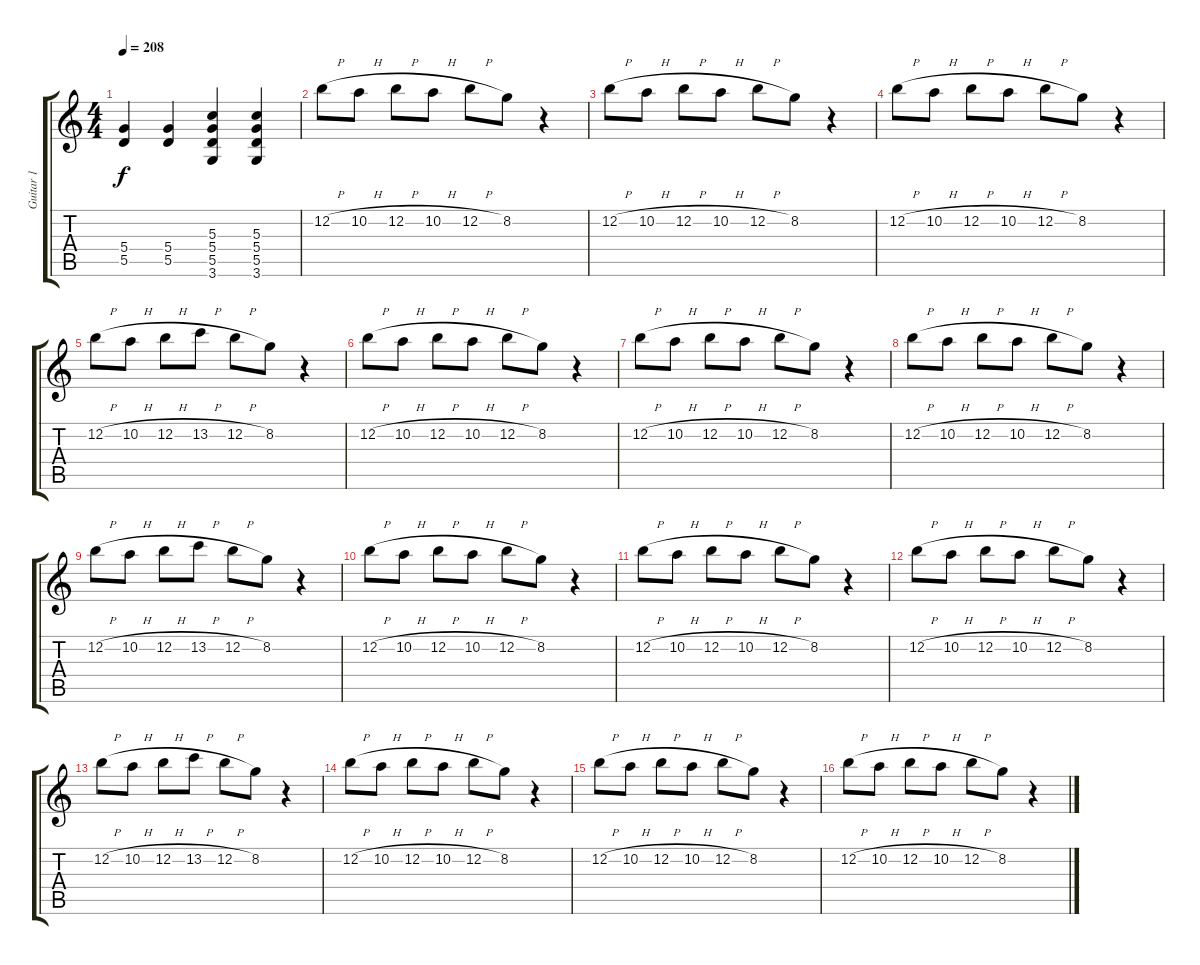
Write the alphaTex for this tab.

\track ("Guitar 1" "Guitar 1") {instrument distortionguitar}
\staff {score tabs}
\tuning (E4 B3 G3 D3 A2 E2) {hide}
\ts (4 4)
\tempo 208
\clef g2
\ks c
(5.4 5.5).4{dy f} (5.4 5.5).4 (5.3 5.4 5.5 3.6).4 (5.3 5.4 5.5 3.6).4 |
12.2{h}.8 10.2{h}.8 12.2{h}.8 10.2{h}.8 12.2{h}.8 8.2.8 r.4 |
12.2{h}.8 10.2{h}.8 12.2{h}.8 10.2{h}.8 12.2{h}.8 8.2.8 r.4 |
12.2{h}.8 10.2{h}.8 12.2{h}.8 10.2{h}.8 12.2{h}.8 8.2.8 r.4 |
12.2{h}.8 10.2{h}.8 12.2{h}.8 13.2{h}.8 12.2{h}.8 8.2.8 r.4 |
12.2{h}.8 10.2{h}.8 12.2{h}.8 10.2{h}.8 12.2{h}.8 8.2.8 r.4 |
12.2{h}.8 10.2{h}.8 12.2{h}.8 10.2{h}.8 12.2{h}.8 8.2.8 r.4 |
12.2{h}.8 10.2{h}.8 12.2{h}.8 10.2{h}.8 12.2{h}.8 8.2.8 r.4 |
12.2{h}.8 10.2{h}.8 12.2{h}.8 13.2{h}.8 12.2{h}.8 8.2.8 r.4 |
12.2{h}.8 10.2{h}.8 12.2{h}.8 10.2{h}.8 12.2{h}.8 8.2.8 r.4 |
12.2{h}.8 10.2{h}.8 12.2{h}.8 10.2{h}.8 12.2{h}.8 8.2.8 r.4 |
12.2{h}.8 10.2{h}.8 12.2{h}.8 10.2{h}.8 12.2{h}.8 8.2.8 r.4 |
12.2{h}.8 10.2{h}.8 12.2{h}.8 13.2{h}.8 12.2{h}.8 8.2.8 r.4 |
12.2{h}.8 10.2{h}.8 12.2{h}.8 10.2{h}.8 12.2{h}.8 8.2.8 r.4 |
12.2{h}.8 10.2{h}.8 12.2{h}.8 10.2{h}.8 12.2{h}.8 8.2.8 r.4 |
12.2{h}.8 10.2{h}.8 12.2{h}.8 10.2{h}.8 12.2{h}.8 8.2.8 r.4
